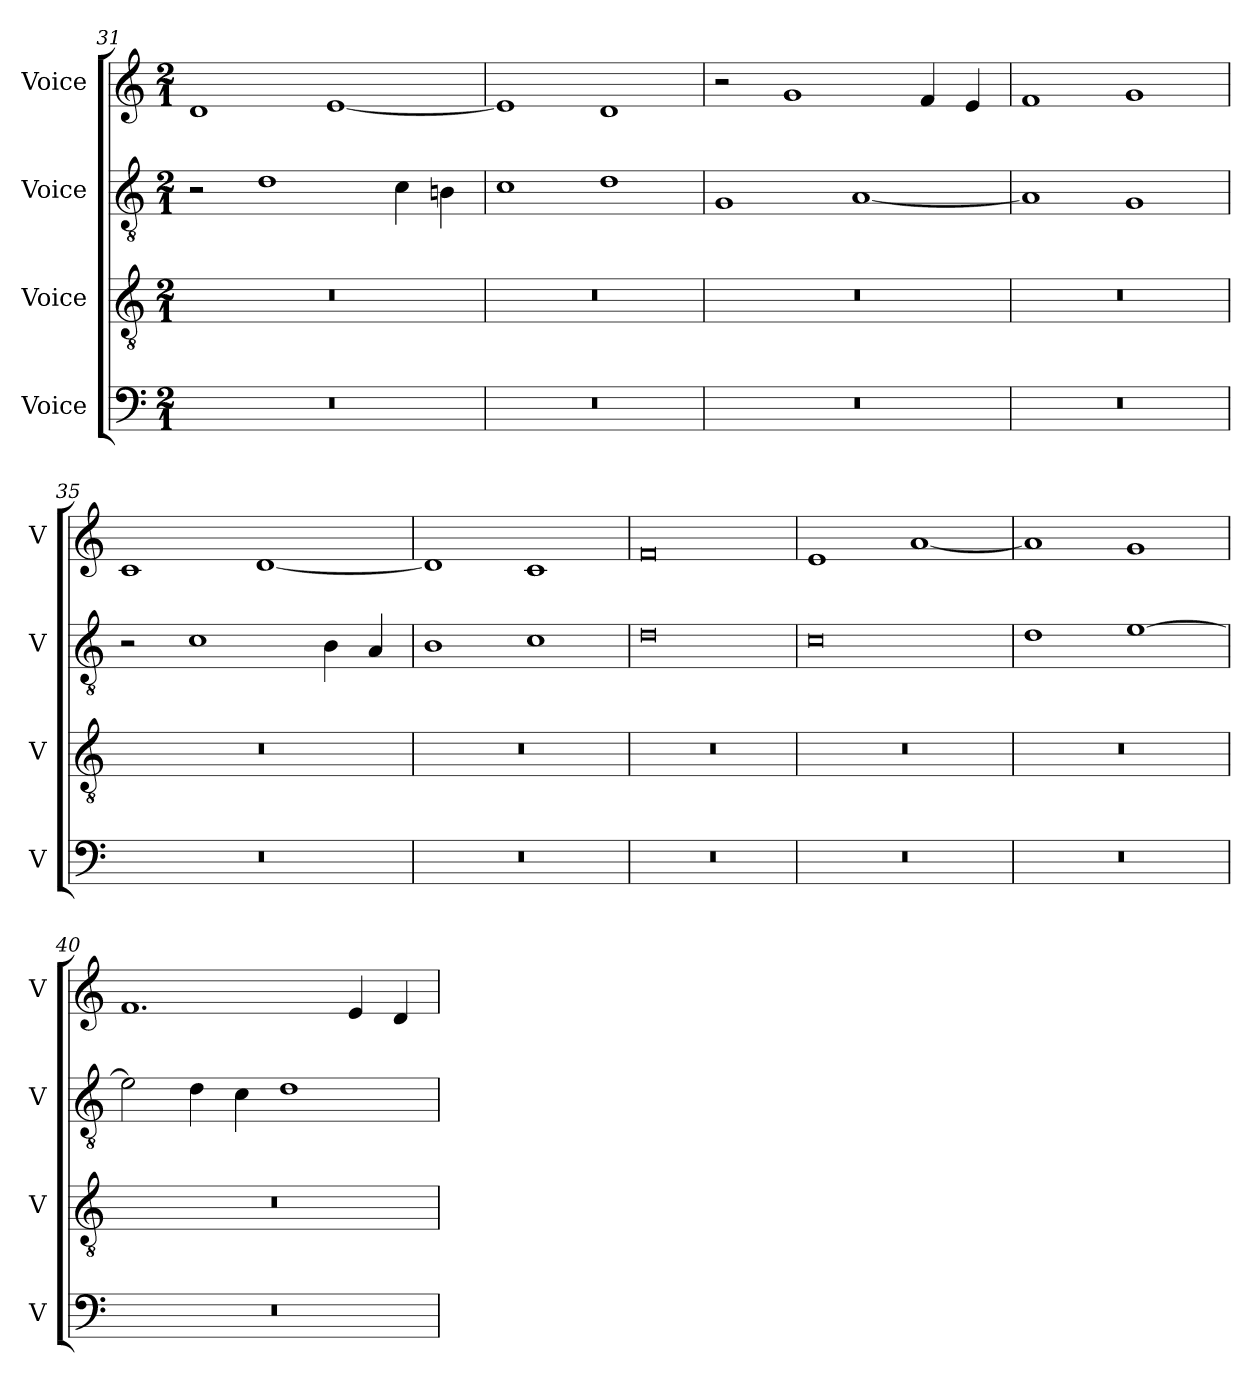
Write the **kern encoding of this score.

**kern	**kern	**kern	**kern
*part4	*part3	*part2	*part1
*staff4	*staff3	*staff2	*staff1
*I"Voice	*I"Voice	*I"Voice	*I"Voice
*I'V	*I'V	*I'V	*I'V
*clefF4	*clefGv2	*clefGv2	*clefG2
*k[]	*k[]	*k[]	*k[]
*M2/1	*M2/1	*M2/1	*M2/1
=31	=31	=31	=31
0r	0r	2r	1d
.	.	1d	.
.	.	.	[1e
.	.	4c\	.
.	.	4Bn\	.
=32	=32	=32	=32
0r	0r	1c	1e]
.	.	1d	1d
!!LO:LB:g=z
=33	=33	=33	=33
0r	0r	1G	2r
.	.	.	1g
.	.	[1A	.
.	.	.	4f/
.	.	.	4e/
=34	=34	=34	=34
0r	0r	1A]	1f
.	.	1G	1g
=35	=35	=35	=35
0r	0r	2r	1c
.	.	1c	.
.	.	.	[1d
.	.	4B\	.
.	.	4A/	.
=36	=36	=36	=36
0r	0r	1B	1d]
.	.	1c	1c
=37	=37	=37	=37
0r	0r	0d	0f
!!LO:LB:g=z
=38	=38	=38	=38
0r	0r	0c	1e
.	.	.	[1a
=39	=39	=39	=39
0r	0r	1d	1a]
.	.	[1e	1g
=40	=40	=40	=40
0r	0r	2e\]	1.f
.	.	4d\	.
.	.	4c\	.
.	.	1d	.
.	.	.	4e/
.	.	.	4d/
=	=	=	=
*-	*-	*-	*-
